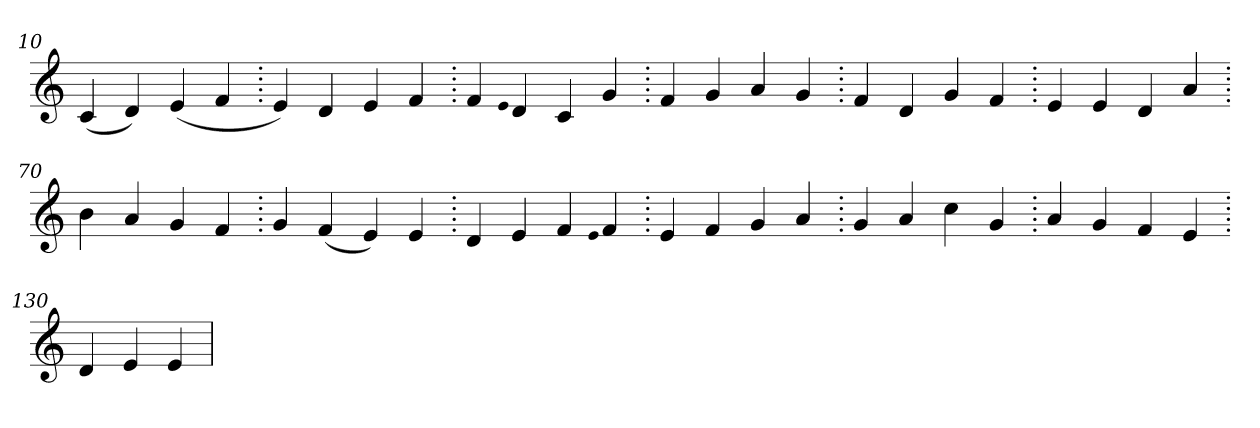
**kern
*part1
*staff1
*clefG2
=10.
(>4c
4d)
(>4e
4f
=20.
4e)
4d
4e
4f
=30.
4f
qqe
4d
4c
4g
=40.
4f
4g
4a
4g
=50.
4f
4d
4g
4f
=60.
4e
4e
4d
4a
=70.
4b
4a
4g
4f
=80.
4g
(>4f
4e)
4e
=90.
4d
4e
4f
qqe
4f
=100.
4e
4f
4g
4a
=110.
4g
4a
4cc
4g
=120.
4a
4g
4f
4e
=130.
4d
4e
4e
=
*-
